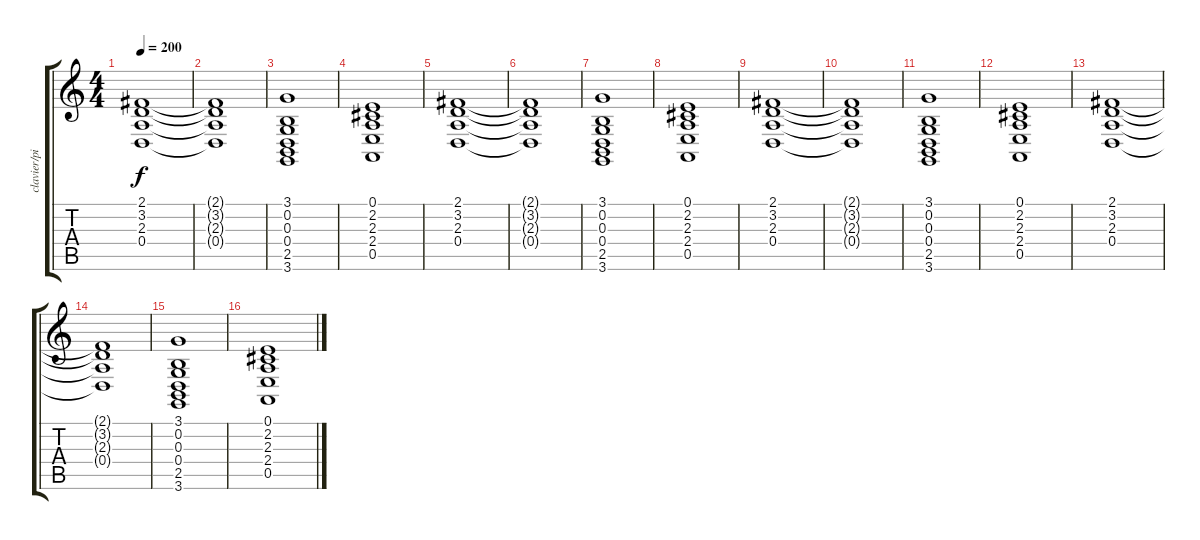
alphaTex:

\track ("clavier/piano( Ronnie King )" "clavier/pi") {instrument brightacousticpiano}
\staff {score tabs}
\tuning (E4 B3 G3 D3 A2 E2) {hide}
\ts (4 4)
\tempo 200
\clef g2
\ks c
(2.1 3.2 2.3 0.4).1{dy f} |
(2.1{t} 3.2{t} 2.3{t} 0.4{t}).1 |
(3.1 0.2 0.3 0.4 2.5 3.6).1 |
(0.1 2.2 2.3 2.4 0.5).1 |
(2.1 3.2 2.3 0.4).1 |
(2.1{t} 3.2{t} 2.3{t} 0.4{t}).1 |
(3.1 0.2 0.3 0.4 2.5 3.6).1 |
(0.1 2.2 2.3 2.4 0.5).1 |
(2.1 3.2 2.3 0.4).1 |
(2.1{t} 3.2{t} 2.3{t} 0.4{t}).1 |
(3.1 0.2 0.3 0.4 2.5 3.6).1 |
(0.1 2.2 2.3 2.4 0.5).1 |
(2.1 3.2 2.3 0.4).1 |
(2.1{t} 3.2{t} 2.3{t} 0.4{t}).1 |
(3.1 0.2 0.3 0.4 2.5 3.6).1 |
(0.1 2.2 2.3 2.4 0.5).1
